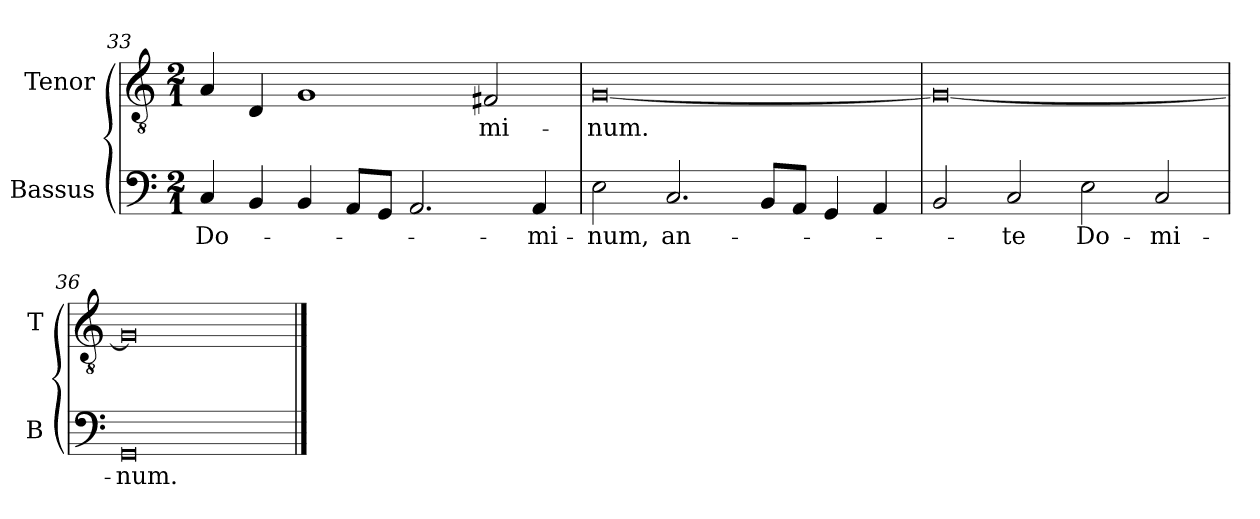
**kern	**text	**kern	**text
*part2	*part2	*part1	*part1
*staff2	*staff2	*staff1	*staff1
*I"Bassus	*	*I"Tenor	*
*I'B	*	*I'T	*
*clefF4	*	*clefGv2	*
*k[]	*	*k[]	*
*G:mix	*	*G:mix	*
*M2/1	*	*M2/1	*
*MM180	*	*MM180	*
=33	=33	=33	=33
4C	Do-	4A	.
4BB	.	4D	.
4BB	.	1G	.
8AAL	.	.	.
8GGJ	.	.	.
2.AA	.	.	.
.	.	2F#X	-mi-
4AA	-mi-	.	.
=34	=34	=34	=34
2E	-num,	[0G	-num.
2.C	an-	.	.
8BBL	.	.	.
8AAJ	.	.	.
4GG	.	.	.
4AA	.	.	.
=35	=35	=35	=35
2BB	.	0G_	.
2C	-te	.	.
2E	Do-	.	.
2C	-mi-	.	.
=36	=36	=36	=36
0GG	-num.	0G]	.
==	==	==	==
*-	*-	*-	*-
